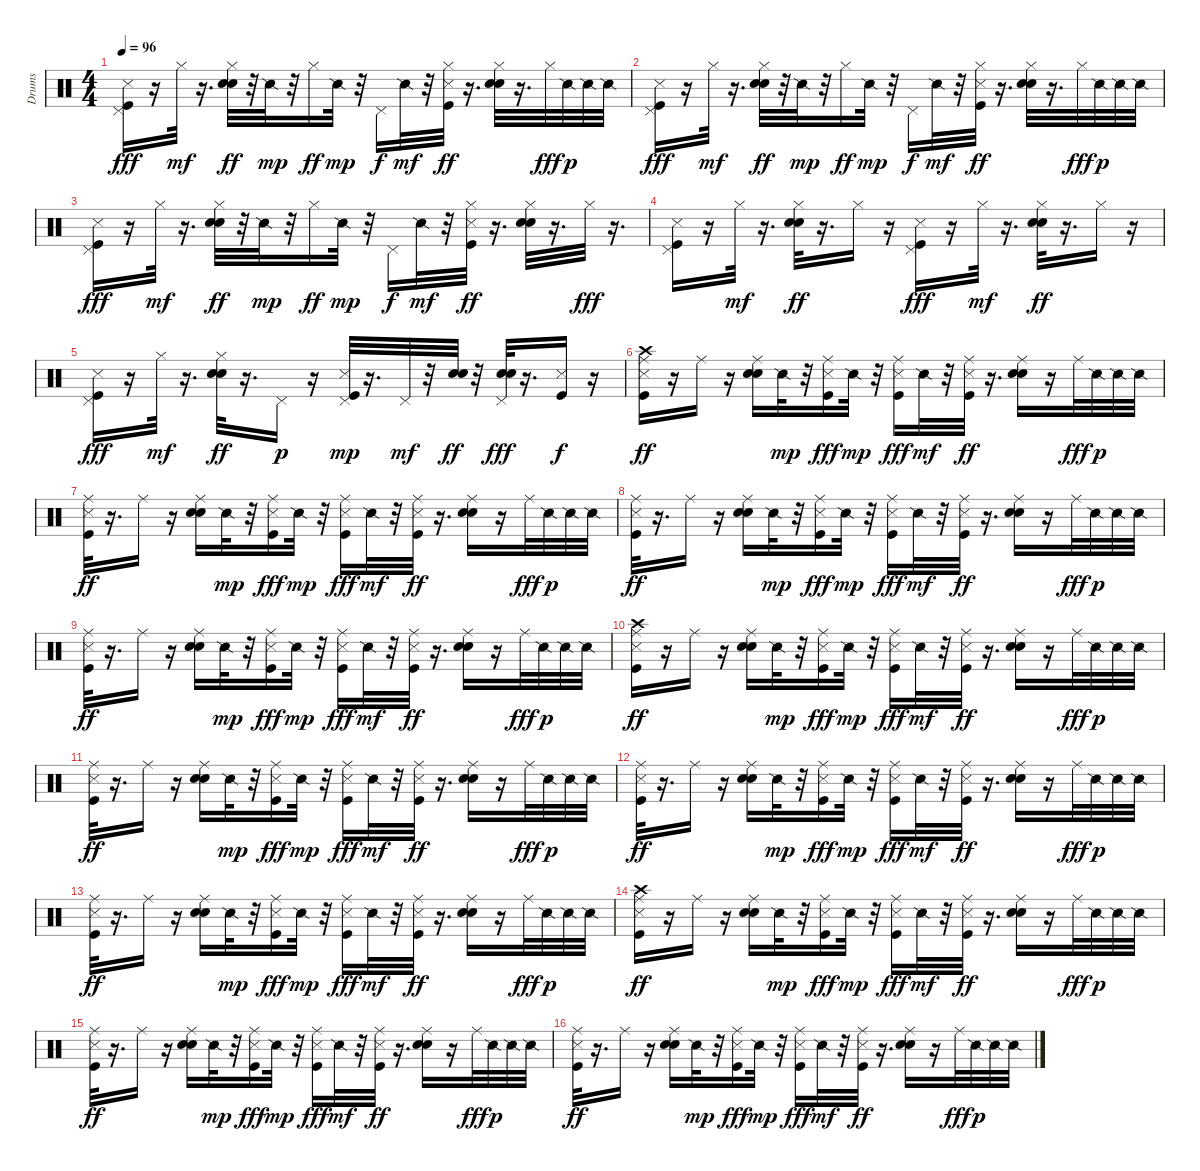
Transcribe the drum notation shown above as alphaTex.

\track ("Drums" "Drums") {instrument percussion}
\staff {score}
\articulation defaults
\ts (4 4)
\tempo 96
\clef neutral
\ks c
("Metronome (hit)" "Kick (hit)" "Pedal Hi-Hat (hit)").16{dy fff} r.16 "Hi-Hat (closed)".32{dy mf} r.16{d} ("Electric Snare (hit)" "Metronome (bell)" "Hi-Hat (closed)").32{dy ff} r.32 "Snare (side stick) 2".32{dy mp} r.32 "Hi-Hat (closed)".16{dy ff} "Snare (side stick) 2".32{dy mp} r.32 "Pedal Hi-Hat (hit)".16{dy f} "Snare (side stick) 2".32{dy mf} r.32 ("Metronome (hit)" "Kick (hit)" "Hi-Hat (closed)").32{dy ff} r.16{d} ("Electric Snare (hit)" "Metronome (bell)" "Hi-Hat (closed)").32 r.16{d} "Hi-Hat (closed)".32{dy fff} "Snare (side stick) 2".32{dy p} "Snare (side stick) 2".32 "Snare (side stick) 2".32 |
("Metronome (hit)" "Kick (hit)" "Pedal Hi-Hat (hit)").16{dy fff} r.16 "Hi-Hat (closed)".32{dy mf} r.16{d} ("Electric Snare (hit)" "Metronome (bell)" "Hi-Hat (closed)").32{dy ff} r.32 "Snare (side stick) 2".32{dy mp} r.32 "Hi-Hat (closed)".16{dy ff} "Snare (side stick) 2".32{dy mp} r.32 "Pedal Hi-Hat (hit)".16{dy f} "Snare (side stick) 2".32{dy mf} r.32 ("Metronome (hit)" "Kick (hit)" "Hi-Hat (closed)").32{dy ff} r.16{d} ("Electric Snare (hit)" "Metronome (bell)" "Hi-Hat (closed)").32 r.16{d} "Hi-Hat (closed)".32{dy fff} "Snare (side stick) 2".32{dy p} "Snare (side stick) 2".32 "Snare (side stick) 2".32 |
("Metronome (hit)" "Kick (hit)" "Pedal Hi-Hat (hit)").16{dy fff} r.16 "Hi-Hat (closed)".32{dy mf} r.16{d} ("Electric Snare (hit)" "Metronome (bell)" "Hi-Hat (closed)").32{dy ff} r.32 "Snare (side stick) 2".32{dy mp} r.32 "Hi-Hat (closed)".16{dy ff} "Snare (side stick) 2".32{dy mp} r.32 "Pedal Hi-Hat (hit)".16{dy f} "Snare (side stick) 2".32{dy mf} r.32 ("Metronome (hit)" "Kick (hit)" "Hi-Hat (closed)").32{dy ff} r.16{d} ("Electric Snare (hit)" "Metronome (bell)" "Hi-Hat (closed)").32 r.16{d} "Hi-Hat (closed)".32{dy fff} r.16{d} |
("Metronome (hit)" "Kick (hit)" "Pedal Hi-Hat (hit)").16 r.16 "Hi-Hat (closed)".32{dy mf} r.16{d} ("Electric Snare (hit)" "Metronome (bell)" "Hi-Hat (closed)").32{dy ff} r.16{d} "Hi-Hat (closed)".16 r.16 ("Metronome (hit)" "Kick (hit)" "Pedal Hi-Hat (hit)").16{dy fff} r.16 "Hi-Hat (closed)".32{dy mf} r.16{d} ("Electric Snare (hit)" "Metronome (bell)" "Hi-Hat (closed)").32{dy ff} r.16{d} "Hi-Hat (closed)".16 r.16 |
("Metronome (hit)" "Kick (hit)" "Pedal Hi-Hat (hit)").16{dy fff} r.16 "Hi-Hat (closed)".32{dy mf} r.16{d} ("Electric Snare (hit)" "Metronome (bell)" "Hi-Hat (closed)").32{dy ff} r.16{d} "Pedal Hi-Hat (hit)".16{dy p} r.16 ("Metronome (hit)" "Kick (hit)" "Pedal Hi-Hat (hit)").32{dy mp} r.16{d} "Pedal Hi-Hat (hit)".32{dy mf} r.32 ("Electric Snare (hit)" "Metronome (bell)").32{dy ff} r.32 ("Electric Snare (hit)" "Metronome (bell)" "Pedal Hi-Hat (hit)").32{dy fff} r.16{d} ("Metronome (hit)" "Kick (hit)").16{dy f} r.16 |
("Crash high (hit)" "Ride (middle)" "Metronome (hit)" "Kick (hit)").16{dy ff} r.16 "Ride (middle)".16 r.16 ("Ride (middle)" "Electric Snare (hit)" "Metronome (bell)").16 "Snare (side stick) 2".32{dy mp} r.32 ("Ride (middle)" "Metronome (hit)" "Kick (hit)").16{dy fff} "Snare (side stick) 2".32{dy mp} r.32 ("Ride (middle)" "Metronome (hit)" "Kick (hit)").16{dy fff} "Snare (side stick) 2".32{dy mf} r.32 ("Ride (middle)" "Metronome (hit)" "Kick (hit)").32{dy ff} r.16{d} ("Ride (middle)" "Electric Snare (hit)" "Metronome (bell)").16 r.16 "Ride (middle)".32{dy fff} "Snare (side stick) 2".32{dy p} "Snare (side stick) 2".32 "Snare (side stick) 2".32 |
("Ride (middle)" "Metronome (hit)" "Kick (hit)").32{dy ff} r.16{d} "Ride (middle)".16 r.16 ("Ride (middle)" "Electric Snare (hit)" "Metronome (bell)").16 "Snare (side stick) 2".32{dy mp} r.32 ("Ride (middle)" "Metronome (hit)" "Kick (hit)").16{dy fff} "Snare (side stick) 2".32{dy mp} r.32 ("Ride (middle)" "Metronome (hit)" "Kick (hit)").16{dy fff} "Snare (side stick) 2".32{dy mf} r.32 ("Ride (middle)" "Metronome (hit)" "Kick (hit)").32{dy ff} r.16{d} ("Ride (middle)" "Electric Snare (hit)" "Metronome (bell)").16 r.16 "Ride (middle)".32{dy fff} "Snare (side stick) 2".32{dy p} "Snare (side stick) 2".32 "Snare (side stick) 2".32 |
("Ride (middle)" "Metronome (hit)" "Kick (hit)").32{dy ff} r.16{d} "Ride (middle)".16 r.16 ("Ride (middle)" "Electric Snare (hit)" "Metronome (bell)").16 "Snare (side stick) 2".32{dy mp} r.32 ("Ride (middle)" "Metronome (hit)" "Kick (hit)").16{dy fff} "Snare (side stick) 2".32{dy mp} r.32 ("Ride (middle)" "Metronome (hit)" "Kick (hit)").16{dy fff} "Snare (side stick) 2".32{dy mf} r.32 ("Ride (middle)" "Metronome (hit)" "Kick (hit)").32{dy ff} r.16{d} ("Ride (middle)" "Electric Snare (hit)" "Metronome (bell)").16 r.16 "Ride (middle)".32{dy fff} "Snare (side stick) 2".32{dy p} "Snare (side stick) 2".32 "Snare (side stick) 2".32 |
("Ride (middle)" "Metronome (hit)" "Kick (hit)").32{dy ff} r.16{d} "Ride (middle)".16 r.16 ("Ride (middle)" "Electric Snare (hit)" "Metronome (bell)").16 "Snare (side stick) 2".32{dy mp} r.32 ("Ride (middle)" "Metronome (hit)" "Kick (hit)").16{dy fff} "Snare (side stick) 2".32{dy mp} r.32 ("Ride (middle)" "Metronome (hit)" "Kick (hit)").16{dy fff} "Snare (side stick) 2".32{dy mf} r.32 ("Ride (middle)" "Metronome (hit)" "Kick (hit)").32{dy ff} r.16{d} ("Ride (middle)" "Electric Snare (hit)" "Metronome (bell)").16 r.16 "Ride (middle)".32{dy fff} "Snare (side stick) 2".32{dy p} "Snare (side stick) 2".32 "Snare (side stick) 2".32 |
("Crash high (hit)" "Ride (middle)" "Metronome (hit)" "Kick (hit)").16{dy ff} r.16 "Ride (middle)".16 r.16 ("Ride (middle)" "Electric Snare (hit)" "Metronome (bell)").16 "Snare (side stick) 2".32{dy mp} r.32 ("Ride (middle)" "Metronome (hit)" "Kick (hit)").16{dy fff} "Snare (side stick) 2".32{dy mp} r.32 ("Ride (middle)" "Metronome (hit)" "Kick (hit)").16{dy fff} "Snare (side stick) 2".32{dy mf} r.32 ("Ride (middle)" "Metronome (hit)" "Kick (hit)").32{dy ff} r.16{d} ("Ride (middle)" "Electric Snare (hit)" "Metronome (bell)").16 r.16 "Ride (middle)".32{dy fff} "Snare (side stick) 2".32{dy p} "Snare (side stick) 2".32 "Snare (side stick) 2".32 |
("Ride (middle)" "Metronome (hit)" "Kick (hit)").32{dy ff} r.16{d} "Ride (middle)".16 r.16 ("Ride (middle)" "Electric Snare (hit)" "Metronome (bell)").16 "Snare (side stick) 2".32{dy mp} r.32 ("Ride (middle)" "Metronome (hit)" "Kick (hit)").16{dy fff} "Snare (side stick) 2".32{dy mp} r.32 ("Ride (middle)" "Metronome (hit)" "Kick (hit)").16{dy fff} "Snare (side stick) 2".32{dy mf} r.32 ("Ride (middle)" "Metronome (hit)" "Kick (hit)").32{dy ff} r.16{d} ("Ride (middle)" "Electric Snare (hit)" "Metronome (bell)").16 r.16 "Ride (middle)".32{dy fff} "Snare (side stick) 2".32{dy p} "Snare (side stick) 2".32 "Snare (side stick) 2".32 |
("Ride (middle)" "Metronome (hit)" "Kick (hit)").32{dy ff} r.16{d} "Ride (middle)".16 r.16 ("Ride (middle)" "Electric Snare (hit)" "Metronome (bell)").16 "Snare (side stick) 2".32{dy mp} r.32 ("Ride (middle)" "Metronome (hit)" "Kick (hit)").16{dy fff} "Snare (side stick) 2".32{dy mp} r.32 ("Ride (middle)" "Metronome (hit)" "Kick (hit)").16{dy fff} "Snare (side stick) 2".32{dy mf} r.32 ("Ride (middle)" "Metronome (hit)" "Kick (hit)").32{dy ff} r.16{d} ("Ride (middle)" "Electric Snare (hit)" "Metronome (bell)").16 r.16 "Ride (middle)".32{dy fff} "Snare (side stick) 2".32{dy p} "Snare (side stick) 2".32 "Snare (side stick) 2".32 |
("Ride (middle)" "Metronome (hit)" "Kick (hit)").32{dy ff} r.16{d} "Ride (middle)".16 r.16 ("Ride (middle)" "Electric Snare (hit)" "Metronome (bell)").16 "Snare (side stick) 2".32{dy mp} r.32 ("Ride (middle)" "Metronome (hit)" "Kick (hit)").16{dy fff} "Snare (side stick) 2".32{dy mp} r.32 ("Ride (middle)" "Metronome (hit)" "Kick (hit)").16{dy fff} "Snare (side stick) 2".32{dy mf} r.32 ("Ride (middle)" "Metronome (hit)" "Kick (hit)").32{dy ff} r.16{d} ("Ride (middle)" "Electric Snare (hit)" "Metronome (bell)").16 r.16 "Ride (middle)".32{dy fff} "Snare (side stick) 2".32{dy p} "Snare (side stick) 2".32 "Snare (side stick) 2".32 |
("Crash high (hit)" "Ride (middle)" "Metronome (hit)" "Kick (hit)").16{dy ff} r.16 "Ride (middle)".16 r.16 ("Ride (middle)" "Electric Snare (hit)" "Metronome (bell)").16 "Snare (side stick) 2".32{dy mp} r.32 ("Ride (middle)" "Metronome (hit)" "Kick (hit)").16{dy fff} "Snare (side stick) 2".32{dy mp} r.32 ("Ride (middle)" "Metronome (hit)" "Kick (hit)").16{dy fff} "Snare (side stick) 2".32{dy mf} r.32 ("Ride (middle)" "Metronome (hit)" "Kick (hit)").32{dy ff} r.16{d} ("Ride (middle)" "Electric Snare (hit)" "Metronome (bell)").16 r.16 "Ride (middle)".32{dy fff} "Snare (side stick) 2".32{dy p} "Snare (side stick) 2".32 "Snare (side stick) 2".32 |
("Ride (middle)" "Metronome (hit)" "Kick (hit)").32{dy ff} r.16{d} "Ride (middle)".16 r.16 ("Ride (middle)" "Electric Snare (hit)" "Metronome (bell)").16 "Snare (side stick) 2".32{dy mp} r.32 ("Ride (middle)" "Metronome (hit)" "Kick (hit)").16{dy fff} "Snare (side stick) 2".32{dy mp} r.32 ("Ride (middle)" "Metronome (hit)" "Kick (hit)").16{dy fff} "Snare (side stick) 2".32{dy mf} r.32 ("Ride (middle)" "Metronome (hit)" "Kick (hit)").32{dy ff} r.16{d} ("Ride (middle)" "Electric Snare (hit)" "Metronome (bell)").16 r.16 "Ride (middle)".32{dy fff} "Snare (side stick) 2".32{dy p} "Snare (side stick) 2".32 "Snare (side stick) 2".32 |
("Ride (middle)" "Metronome (hit)" "Kick (hit)").32{dy ff} r.16{d} "Ride (middle)".16 r.16 ("Ride (middle)" "Electric Snare (hit)" "Metronome (bell)").16 "Snare (side stick) 2".32{dy mp} r.32 ("Ride (middle)" "Metronome (hit)" "Kick (hit)").16{dy fff} "Snare (side stick) 2".32{dy mp} r.32 ("Ride (middle)" "Metronome (hit)" "Kick (hit)").16{dy fff} "Snare (side stick) 2".32{dy mf} r.32 ("Ride (middle)" "Metronome (hit)" "Kick (hit)").32{dy ff} r.16{d} ("Ride (middle)" "Electric Snare (hit)" "Metronome (bell)").16 r.16 "Ride (middle)".32{dy fff} "Snare (side stick) 2".32{dy p} "Snare (side stick) 2".32 "Snare (side stick) 2".32
